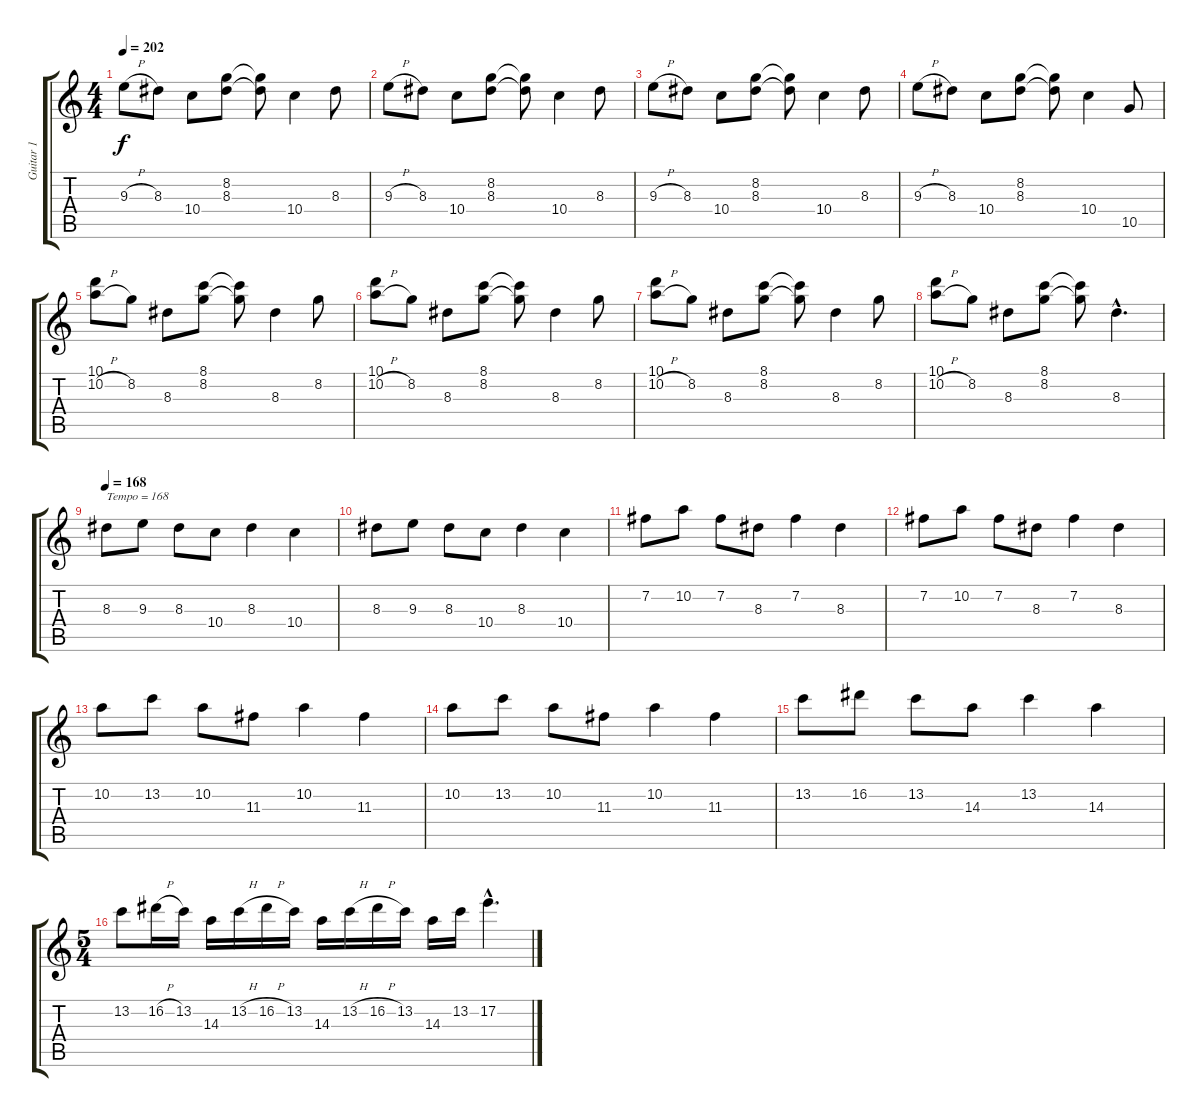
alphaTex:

\track ("Guitar 1" "Guitar 1") {instrument overdrivenguitar}
\staff {score tabs}
\tuning (E4 B3 G3 D3 A2 E2) {hide}
\ts (4 4)
\tempo 202
\clef g2
\ks c
9.3{h}.8{dy f} 8.3.8 10.4.8 (8.2 8.3).8 (8.2{t} 8.3{t}).8 10.4.4 8.3.8 |
9.3{h}.8 8.3.8 10.4.8 (8.2 8.3).8 (8.2{t} 8.3{t}).8 10.4.4 8.3.8 |
9.3{h}.8 8.3.8 10.4.8 (8.2 8.3).8 (8.2{t} 8.3{t}).8 10.4.4 8.3.8 |
9.3{h}.8 8.3.8 10.4.8 (8.2 8.3).8 (8.2{t} 8.3{t}).8 10.4.4 10.5.8 |
(10.1 10.2{h}).8 8.2.8 8.3.8 (8.1 8.2).8 (8.1{t} 8.2{t}).8 8.3.4 8.2.8 |
(10.1 10.2{h}).8 8.2.8 8.3.8 (8.1 8.2).8 (8.1{t} 8.2{t}).8 8.3.4 8.2.8 |
(10.1 10.2{h}).8 8.2.8 8.3.8 (8.1 8.2).8 (8.1{t} 8.2{t}).8 8.3.4 8.2.8 |
(10.1 10.2{h}).8 8.2.8 8.3.8 (8.1 8.2).8 (8.1{t} 8.2{t}).8 8.3{hac}.4{d} |
\tempo 168
8.3.8{txt "Tempo = 168"} 9.3.8 8.3.8 10.4.8 8.3.4 10.4.4 |
8.3.8 9.3.8 8.3.8 10.4.8 8.3.4 10.4.4 |
7.2.8 10.2.8 7.2.8 8.3.8 7.2.4 8.3.4 |
7.2.8 10.2.8 7.2.8 8.3.8 7.2.4 8.3.4 |
10.2.8 13.2.8 10.2.8 11.3.8 10.2.4 11.3.4 |
10.2.8 13.2.8 10.2.8 11.3.8 10.2.4 11.3.4 |
13.2.8 16.2.8 13.2.8 14.3.8 13.2.4 14.3.4 |
\ts (5 4)
13.2.8 16.2{h}.16 13.2.16 14.3.16 13.2{h}.16 16.2{h}.16 13.2.16 14.3.16 13.2{h}.16 16.2{h}.16 13.2.16 14.3.16 13.2.16 17.2{hac}.4{d}
